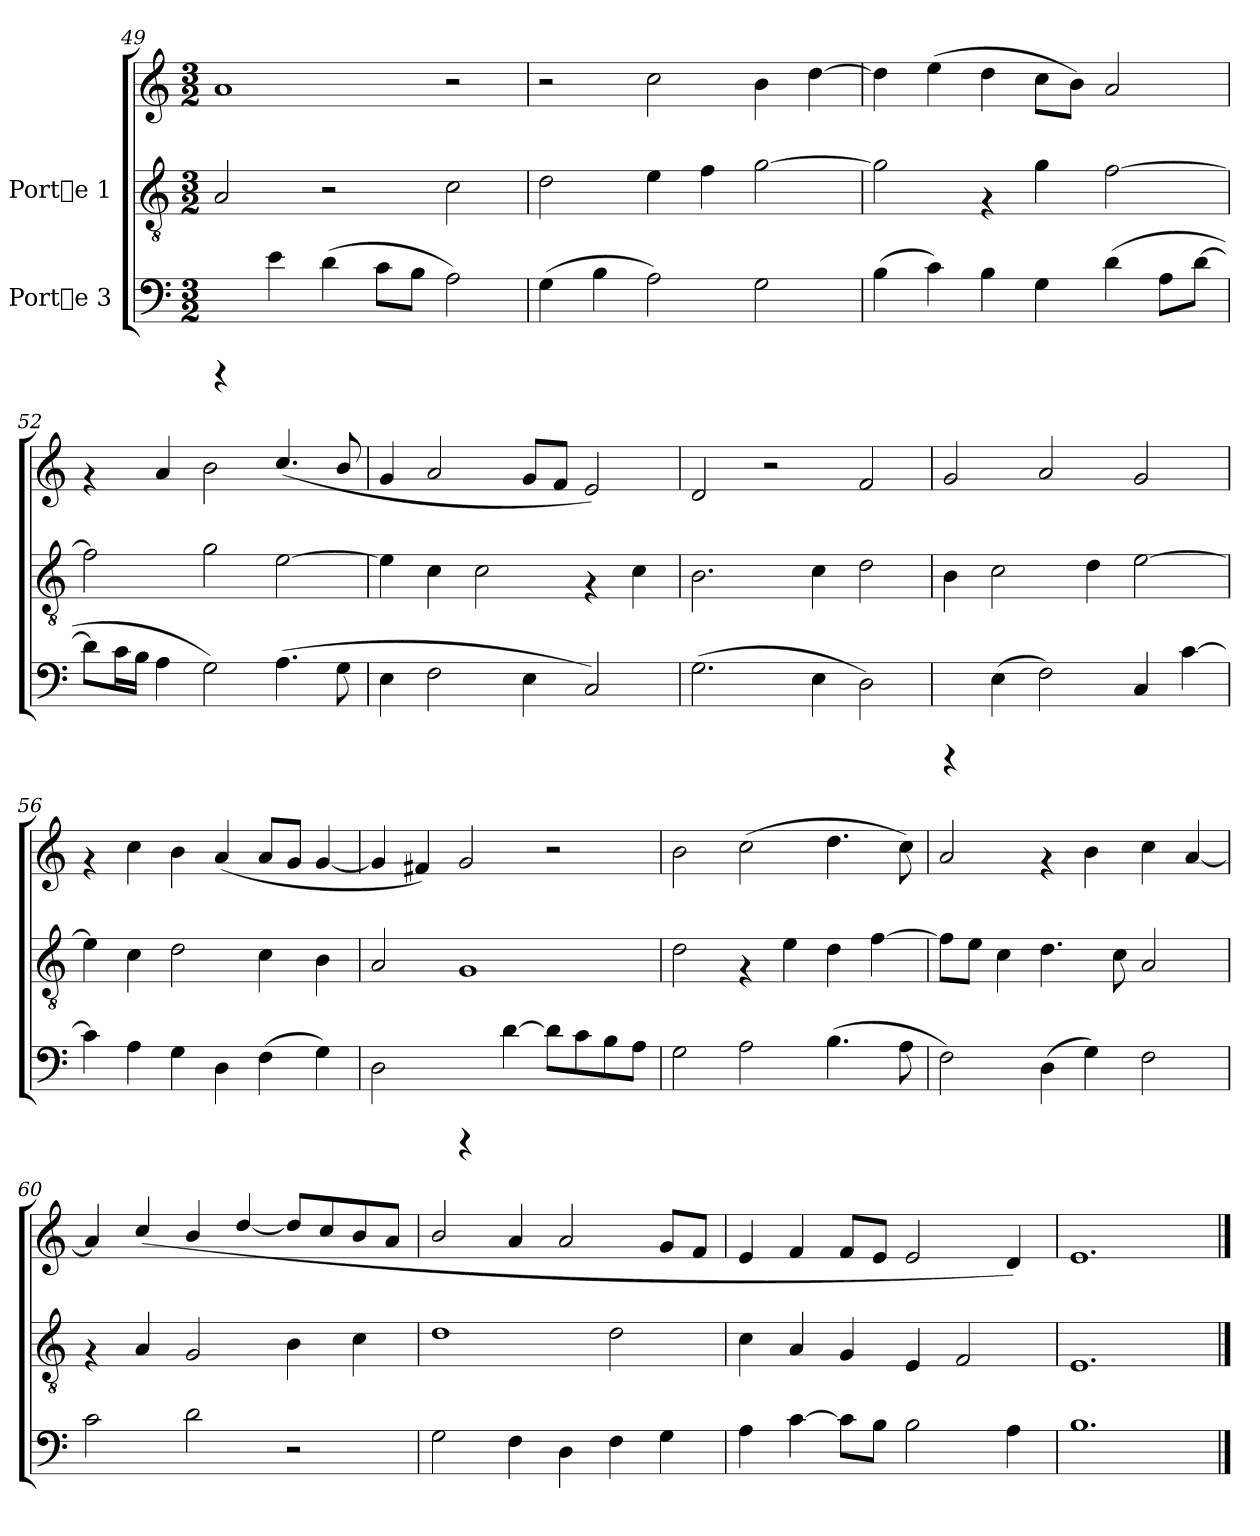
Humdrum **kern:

**kern	**kern	**kern
*part2	*part1	*part1
*staff3	*staff2	*staff1
*I"Porte 3	*I"Porte 1	*
*clefF4	*clefGv2	*clefG2
*M3/2	*M3/2	*M3/2
=49	=49	=49
4rCCC	2A/	1a
4e\	.	.
(>4d\	2r	.
8c\L	.	.
8B\J	.	.
2A\)	2c\	2r
=50	=50	=50
(>4G\	2d\	2r
4B\	.	.
2A\)	4e\	2cc\
.	4f\	.
2G\	[>2g\	4b\
.	.	[>4dd\
!!LO:LB:g=z
=51	=51	=51
(>4B\	2g\]	4dd\]
4c\)	.	(>4ee\
4B\	4rF	4dd\
4G\	4g\	8cc\L
.	.	8b\J)
(>4d\	[>2f\	2a/
8A\L	.	.
[>8d\J	.	.
=52	=52	=52
8d\L]	2f\]	4rf
16c\	.	.
16B\J	.	.
4A\	.	4a/
2G\)	2g\	2b\
(>4.A\	[>2e\	(<4.cc/
8G\	.	8b/
=53	=53	=53
4E\	4e\]	4g/
2F\	4c\	2a/
.	2c\	.
4E\	.	8g/L
.	.	8f/J
2C/)	4rF	2e/)
.	4c\	.
=54	=54	=54
(>2.G\	2.B\	2d/
.	.	2r
4E\	4c\	.
2D\)	2d\	2f/
=55	=55	=55
4rCCC	4B\	2g/
(>4E\	2c\	.
2F\)	.	2a/
.	4d\	.
4C/	[>2e\	2g/
[>4c\	.	.
!!LO:PB:g=z
=56	=56	=56
4c\]	4e\]	4rf
4A\	4c\	4cc\
4G\	2d\	4b\
4D\	.	(<4a/
(>4F\	4c\	8a/L
.	.	8g/J
4G\)	4B\	[<4g/
=57	=57	=57
2D\	2A/	4g/]
.	.	4f#X/)
4rCCC	1G	2g/
[>4d\	.	.
8d\L]	.	2r
8c\	.	.
8B\	.	.
8A\J	.	.
=58	=58	=58
2G\	2d\	2b\
2A\	4rF	(>2cc\
.	4e\	.
(>4.B\	4d\	4.dd\
.	[>4f\	.
8A\	.	8cc\)
=59	=59	=59
2F\)	8f\L]	2a/
.	8e\J	.
.	4c\	.
(>4D\	4.d\	4rf
4G\)	.	4b\
.	8c\	.
2F\	2A/	4cc\
.	.	[<4a/
!!LO:LB:g=z
=60	=60	=60
2c\	4rF	4a/]
.	4A/	(<4cc/
2d\	2G/	4b/
.	.	[<4dd/
2r	4B\	8dd/L]
.	.	8cc/
.	4c\	8b/
.	.	8a/J
=61	=61	=61
2G\	1d	2b/
4F\	.	4a/
4D\	.	2a/
4F\	2d\	.
4G\	.	8g/L
.	.	8f/J
=62	=62	=62
4A\	4c\	4e/
[>4c\	4A/	4f/
8c\L]	4G/	8f/L
8B\J	.	8e/J
2B\	4E/	2e/
.	2F/	.
4A\	.	4d/)
=63	=63	=63
1.B	1.E	1.e
==	==	==
*-	*-	*-
